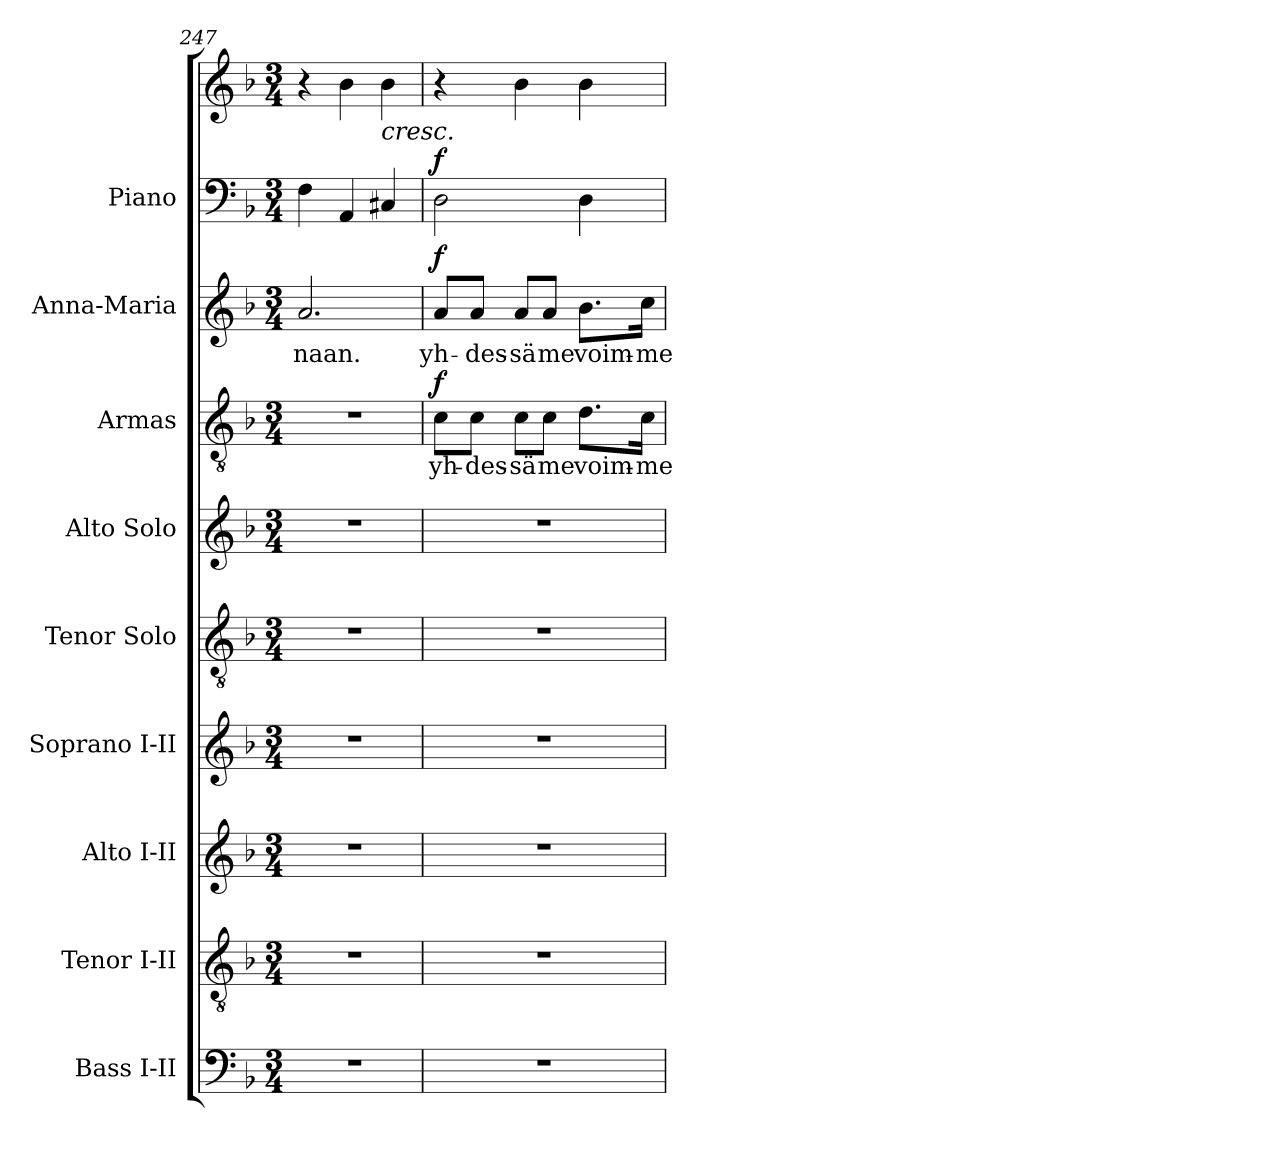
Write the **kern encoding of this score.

**kern	**kern	**kern	**kern	**kern	**kern	**kern	**text	**dynam	**kern	**text	**dynam	**kern	**kern	**dynam
*part9	*part8	*part7	*part6	*part5	*part4	*part3	*part3	*part3	*part2	*part2	*part2	*part1	*part1	*part1
*staff10	*staff9	*staff8	*staff7	*staff6	*staff5	*staff4	*staff4	*staff4	*staff3	*staff3	*staff3	*staff2	*staff1	*staff1/2
*I"Bass I-II	*I"Tenor I-II	*I"Alto I-II	*I"Soprano I-II	*I"Tenor Solo	*I"Alto Solo	*I"Armas	*	*	*I"Anna-Maria	*	*	*I"Piano	*	*
*I'B.	*I'T.	*I'A.	*I'S.	*I'T. Solo	*I'A. Solo	*I'Armas	*	*	*I'A-M	*	*	*I'Pno.	*	*
*clefF4	*clefGv2	*clefG2	*clefG2	*clefGv2	*clefG2	*clefGv2	*	*	*clefG2	*	*	*clefF4	*clefG2	*
*	*ITrd7c12	*	*	*ITrd7c12	*	*ITrd7c12	*	*	*	*	*	*	*	*
*k[b-]	*k[b-]	*k[b-]	*k[b-]	*k[b-]	*k[b-]	*k[b-]	*	*	*k[b-]	*	*	*k[b-]	*k[b-]	*
*F:	*F:	*F:	*F:	*F:	*F:	*F:	*	*	*F:	*	*	*F:	*F:	*
*M3/4	*M3/4	*M3/4	*M3/4	*M3/4	*M3/4	*M3/4	*	*	*M3/4	*	*	*M3/4	*M3/4	*
=247	=247	=247	=247	=247	=247	=247	=247	=247	=247	=247	=247	=247	=247	=247
!LO:N:vis=1	!LO:N:vis=1	!LO:N:vis=1	!LO:N:vis=1	!LO:N:vis=1	!LO:N:vis=1	!LO:N:vis=1	!	!	!	!	!	!	!	!
!	!	!	!	!	!	!	!	!	!	!LO:LY:b:color=#000000	!	!	!	!
2.r	2.r	2.r	2.r	2.r	2.r	2.r	.	.	2.ai/	-naan.	.	4Fi\	4r	.
.	.	.	.	.	.	.	.	.	.	.	.	4AAi/	4b-i\	[
!	!	!	!	!	!	!	!	!	!	!	!	!	!	!LO:HP:b
.	.	.	.	.	.	.	.	.	.	.	.	4C#Xi/	4b-i\	<
=248	=248	=248	=248	=248	=248	=248	=248	=248	=248	=248	=248	=248	=248	=248
!LO:N:vis=1	!LO:N:vis=1	!LO:N:vis=1	!LO:N:vis=1	!LO:N:vis=1	!LO:N:vis=1	!	!	!	!	!	!	!	!	!
!	!	!	!	!	!	!	!LO:LY:b:color=#000000	!	!	!	!	!	!	!
*	*	*	*	*	*	*	*	*	*	*	*	*	*MM98	*
!	!	!	!	!	!	!	!	!	!	!LO:LY:b:color=#000000	!	!	!	!
2.r	2.r	2.r	2.r	2.r	2.r	8Ci\L	yh-	f	8ai/L	yh-	f	2Di\	4r	f
!	!	!	!	!	!	!	!LO:LY:b:color=#000000	!	!	!	!	!	!	!
!	!	!	!	!	!	!	!	!	!	!LO:LY:b:color=#000000	!	!	!	!
.	.	.	.	.	.	8Ci\J	-des-	.	8ai/J	-des-	.	.	.	.
!	!	!	!	!	!	!	!LO:LY:b:color=#000000	!	!	!	!	!	!	!
!	!	!	!	!	!	!	!	!	!	!LO:LY:b:color=#000000	!	!	!	!
.	.	.	.	.	.	8Ci\L	-sä	.	8ai/L	-sä	.	.	4b-i\	.
!	!	!	!	!	!	!	!LO:LY:b:color=#000000	!	!	!	!	!	!	!
!	!	!	!	!	!	!	!	!	!	!LO:LY:b:color=#000000	!	!	!	!
.	.	.	.	.	.	8Ci\J	me	.	8ai/J	me	.	.	.	.
!	!	!	!	!	!	!	!LO:LY:b:color=#000000	!	!	!	!	!	!	!
!	!	!	!	!	!	!	!	!	!	!LO:LY:b:color=#000000	!	!	!	!
.	.	.	.	.	.	8.Di\L	voim-	.	8.b-i\L	voim-	.	4Di\	4b-i\	.
!	!	!	!	!	!	!	!LO:LY:b:color=#000000	!	!	!	!	!	!	!
!	!	!	!	!	!	!	!	!	!	!LO:LY:b:color=#000000	!	!	!	!
.	.	.	.	.	.	16Ci\Jk	-me	.	16cci\Jk	-me	.	.	.	.
=	=	=	=	=	=	=	=	=	=	=	=	=	=	=
*-	*-	*-	*-	*-	*-	*-	*-	*-	*-	*-	*-	*-	*-	*-
